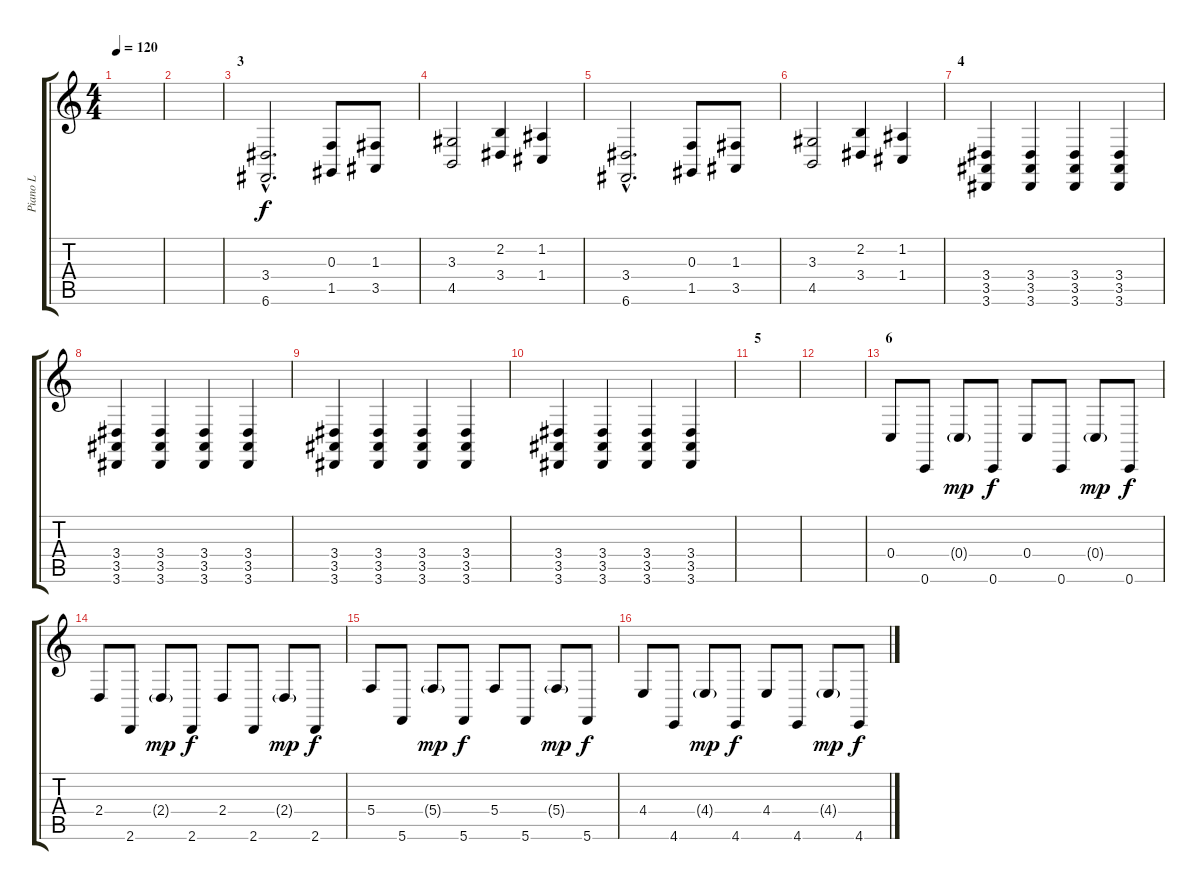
\track ("Piano L" "Piano L") {instrument acousticgrandpiano}
\staff {score tabs}
\tuning (D4 A3 F3 C3 G2 C2) {hide}
\ts (4 4)
\tempo 120
\clef g2
\ks c
|
|
\section ("" "3")
(3.4{hac} 6.6{hac}).2{d} (0.3 1.5).8 (1.3 3.5).8 |
(3.3 4.5).2 (2.2 3.4).4 (1.2 1.4).4 |
(3.4{hac} 6.6{hac}).2{d} (0.3 1.5).8 (1.3 3.5).8 |
(3.3 4.5).2 (2.2 3.4).4 (1.2 1.4).4 |
\section ("" "4")
(3.4 3.5 3.6).4 (3.4 3.5 3.6).4 (3.4 3.5 3.6).4 (3.4 3.5 3.6).4 |
(3.4 3.5 3.6).4 (3.4 3.5 3.6).4 (3.4 3.5 3.6).4 (3.4 3.5 3.6).4 |
(3.4 3.5 3.6).4 (3.4 3.5 3.6).4 (3.4 3.5 3.6).4 (3.4 3.5 3.6).4 |
(3.4 3.5 3.6).4 (3.4 3.5 3.6).4 (3.4 3.5 3.6).4 (3.4 3.5 3.6).4 |
\section ("" "5")
|
|
\section ("" "6")
0.4.8 0.6.8 0.4{g}.8{dy mp} 0.6.8{dy f} 0.4.8 0.6.8 0.4{g}.8{dy mp} 0.6.8{dy f} |
2.4.8 2.6.8 2.4{g}.8{dy mp} 2.6.8{dy f} 2.4.8 2.6.8 2.4{g}.8{dy mp} 2.6.8{dy f} |
5.4.8 5.6.8 5.4{g}.8{dy mp} 5.6.8{dy f} 5.4.8 5.6.8 5.4{g}.8{dy mp} 5.6.8{dy f} |
4.4.8 4.6.8 4.4{g}.8{dy mp} 4.6.8{dy f} 4.4.8 4.6.8 4.4{g}.8{dy mp} 4.6.8{dy f}
